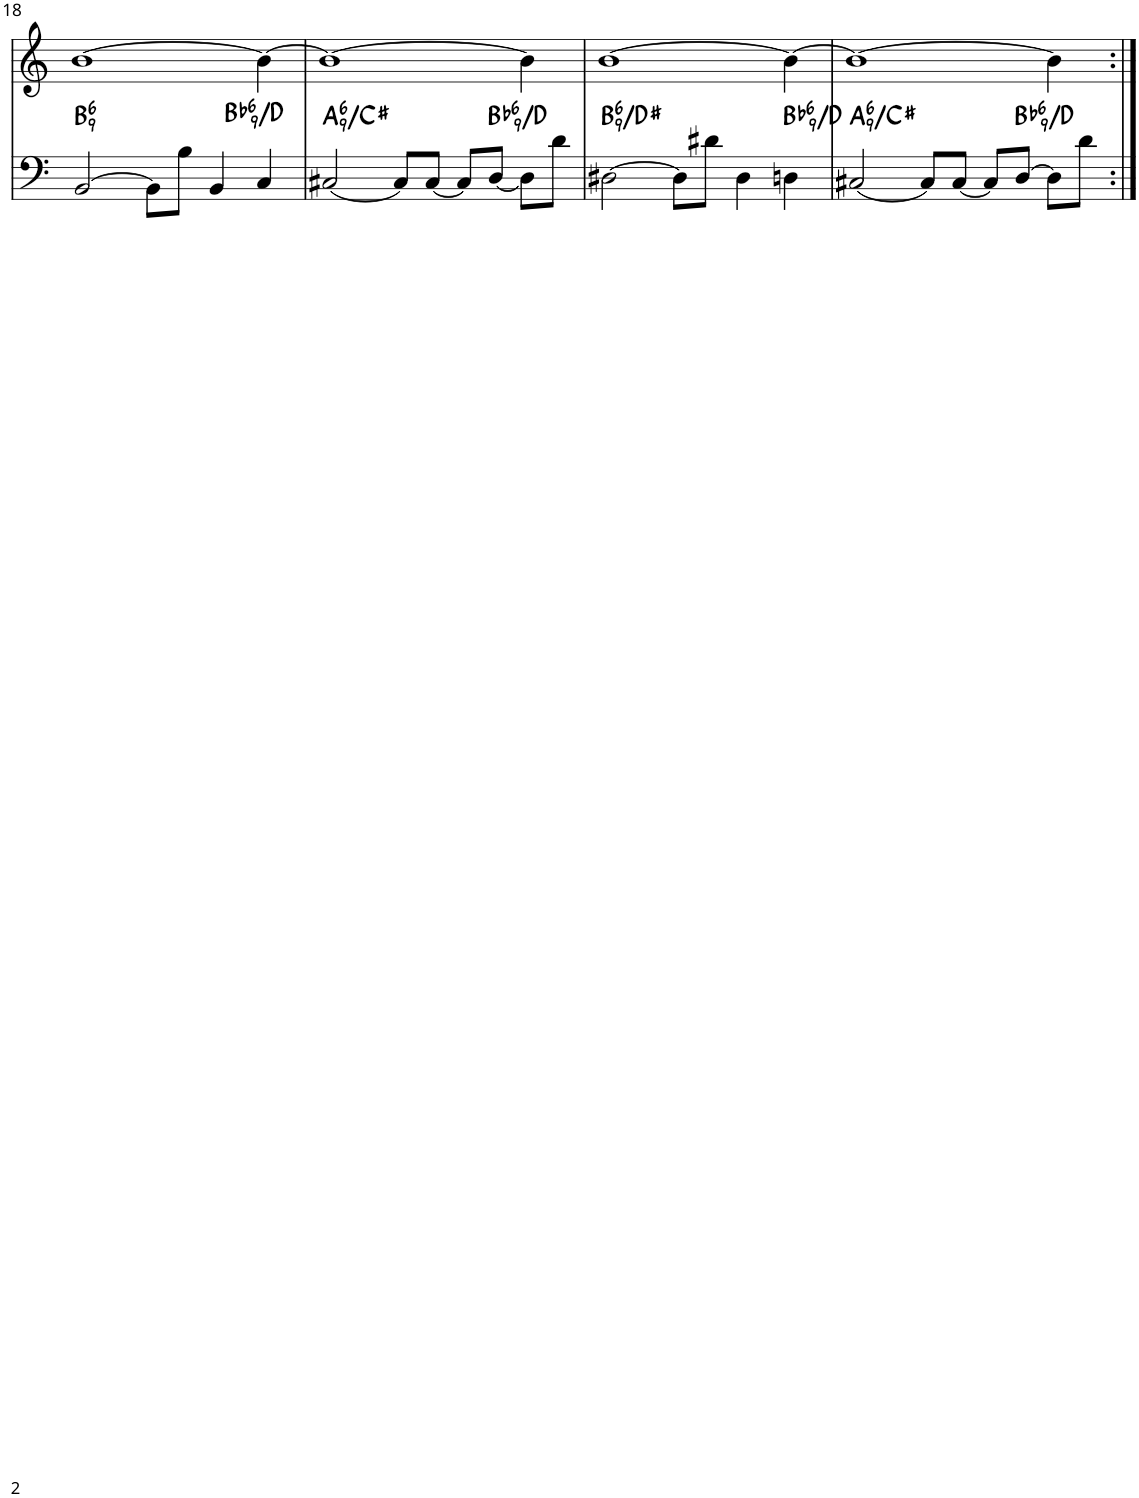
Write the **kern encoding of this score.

**kern	**kern
*part2	*part1
*staff2	*staff1
!!LO:PB:g=z
*clefF4	*clefG2
*k[]	*k[]
*M5/4	*M5/4
=18	=18
[2BB/	[1b
8BB\L]	.
8B\J	.
4BB/	.
4C/	4b\_
=19	=19
[2C#X/	1b_
8C#/L]	.
[8C#/J	.
8C#/L]	.
[<8D/J	.
8D\L]	4b\]
8d\J	.
=20	=20
[2D#X\	[1b
8D#\L]	.
8d#X\J	.
4D#\	.
4Dn\	4b\_
=21	=21
[2C#X/	1b_
8C#/L]	.
[8C#/J	.
8C#/L]	.
[8D/J	.
8D\L]	4b\]
8d\J	.
=:|!	=:|!
*-	*-
